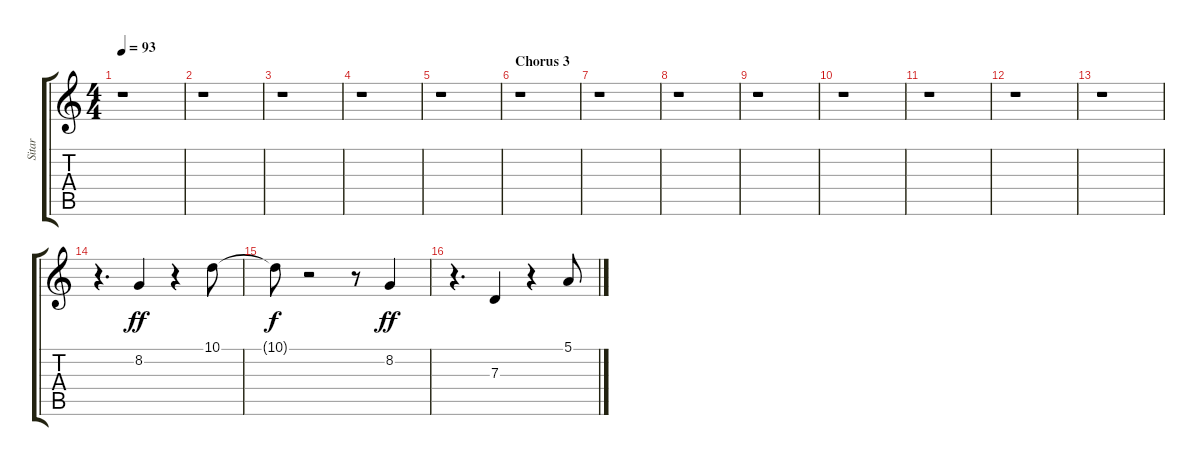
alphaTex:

\track ("Sitar" "Sitar") {instrument sitar}
\staff {score tabs}
\tuning (E4 B3 G3 D3 A2 E2) {hide}
\ts (4 4)
\tempo 93
\clef g2
\ks c
r.1{dy ff} |
r.1 |
r.1 |
r.1 |
r.1 |
\section ("" "Chorus 3")
r.1 |
r.1 |
r.1 |
r.1 |
r.1 |
r.1 |
r.1 |
r.1 |
r.4{d} 8.2.4 r.4 10.1.8 |
10.1{t}.8{dy f} r.2 r.8 8.2.4{dy ff} |
r.4{d} 7.3.4 r.4 5.1.8
